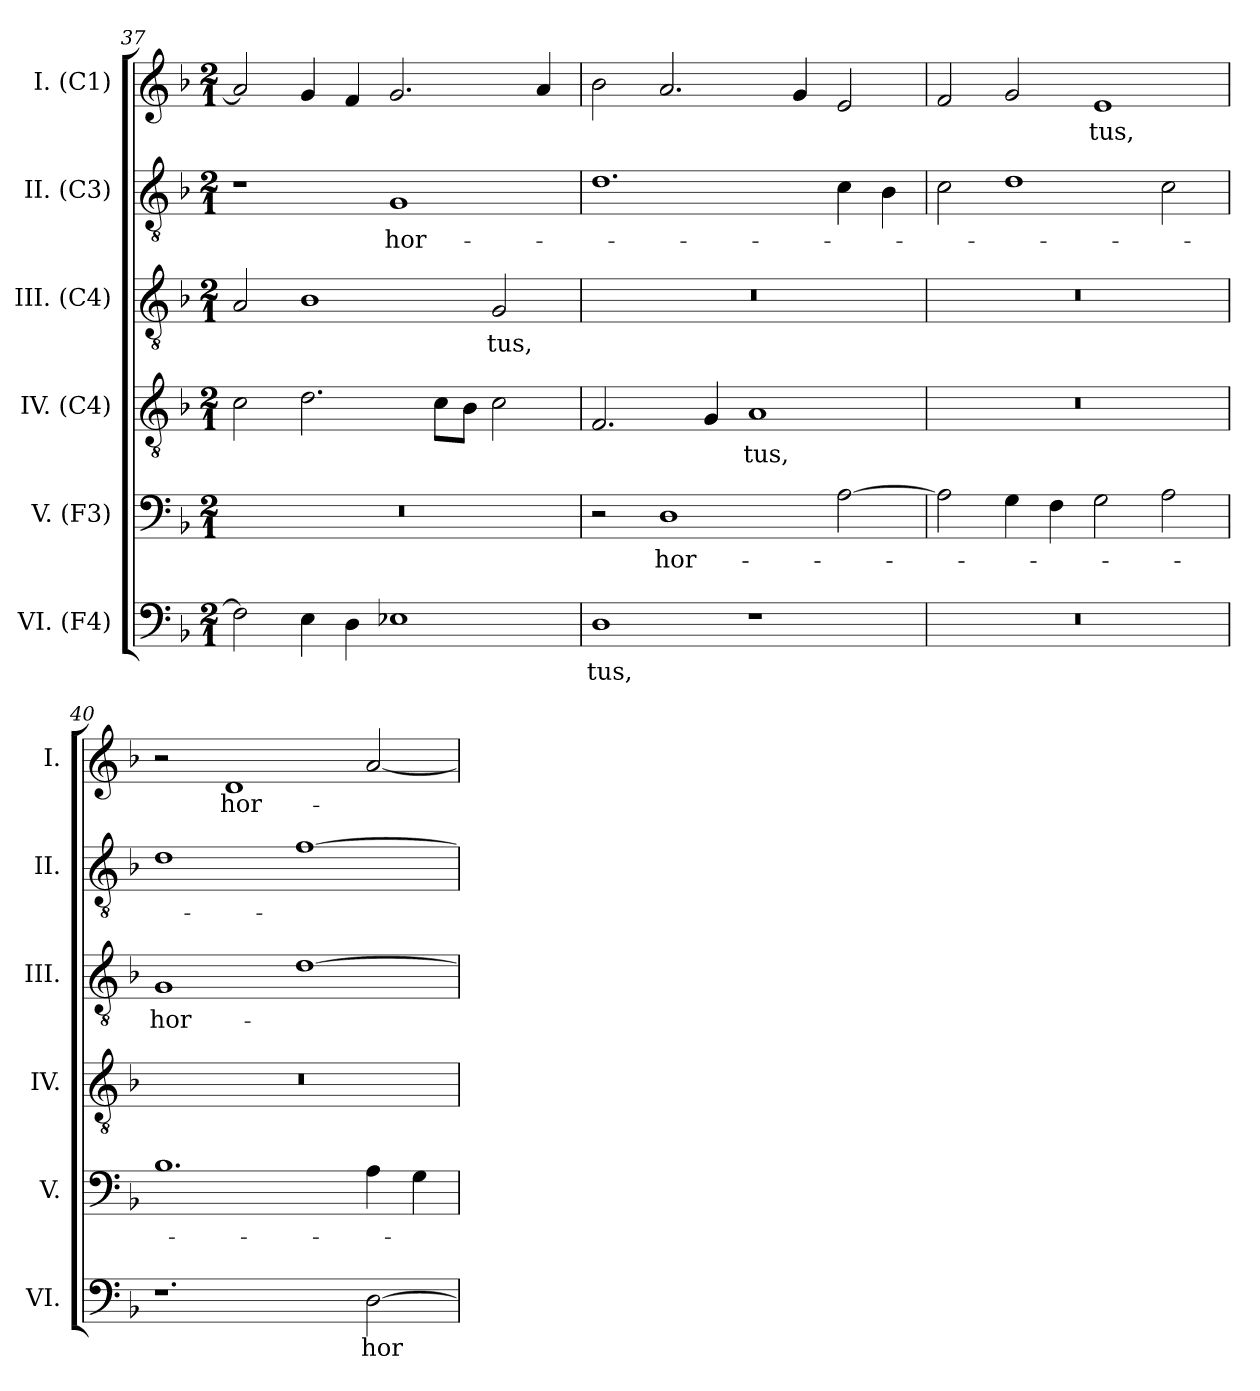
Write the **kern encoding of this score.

**kern	**text	**kern	**text	**kern	**text	**kern	**text	**kern	**text	**kern	**text
*part6	*part6	*part5	*part5	*part4	*part4	*part3	*part3	*part2	*part2	*part1	*part1
*staff6	*staff6	*staff5	*staff5	*staff4	*staff4	*staff3	*staff3	*staff2	*staff2	*staff1	*staff1
*I"VI. (F4)	*	*I"V. (F3)	*	*I"IV. (C4)	*	*I"III. (C4)	*	*I"II. (C3)	*	*I"I. (C1)	*
*I'VI.	*	*I'V.	*	*I'IV.	*	*I'III.	*	*I'II.	*	*I'I.	*
*clefF4	*	*clefF4	*	*clefGv2	*	*clefGv2	*	*clefGv2	*	*clefG2	*
*	*	*	*	*	*	*ITrd7c12	*	*	*	*	*
*k[b-]	*	*k[b-]	*	*k[b-]	*	*k[b-]	*	*k[b-]	*	*k[b-]	*
*F:	*	*F:	*	*F:	*	*F:	*	*F:	*	*F:	*
*M2/1	*	*M2/1	*	*M2/1	*	*M2/1	*	*M2/1	*	*M2/1	*
=37	=37	=37	=37	=37	=37	=37	=37	=37	=37	=37	=37
!	!	!LO:N:vis=1	!	!	!	!	!	!	!	!	!
2Fi\]	.	0r	.	2ci\	.	2AAi/	.	1r	.	2ai/]	.
4Ei\	.	.	.	2.di\	.	1BB-i	.	.	.	4gi/	.
4Di\	.	.	.	.	.	.	.	.	.	4fi/	.
!	!	!	!	!	!	!	!	!	!LO:LY:b:color=#000000	!	!
1E-Xi	.	.	.	.	.	.	.	1Gi	hor-	2.gi/	.
.	.	.	.	8ci\L	.	.	.	.	.	.	.
.	.	.	.	8B-i\J	.	.	.	.	.	.	.
!	!	!	!	!	!	!	!LO:LY:b:color=#000000	!	!	!	!
.	.	.	.	2ci\	.	2GGi/	-tus,	.	.	.	.
.	.	.	.	.	.	.	.	.	.	4ai/	.
=38	=38	=38	=38	=38	=38	=38	=38	=38	=38	=38	=38
!	!LO:LY:b:color=#000000	!	!	!	!	!LO:N:vis=1	!	!	!	!	!
1Di	-tus,	2r	.	2.Fi/	.	0r	.	1.di	.	2b-i\	.
!	!	!	!LO:LY:b:color=#000000	!	!	!	!	!	!	!	!
.	.	1Di	hor-	.	.	.	.	.	.	2.ai/	.
.	.	.	.	4Gi/	.	.	.	.	.	.	.
!	!	!	!	!	!LO:LY:b:color=#000000	!	!	!	!	!	!
1r	.	.	.	1Ai	-tus,	.	.	.	.	.	.
.	.	.	.	.	.	.	.	.	.	4gi/	.
.	.	[2Ai\	.	.	.	.	.	4ci\	.	2ei/	.
.	.	.	.	.	.	.	.	4B-i\	.	.	.
=39	=39	=39	=39	=39	=39	=39	=39	=39	=39	=39	=39
!LO:N:vis=1	!	!	!	!LO:N:vis=1	!	!LO:N:vis=1	!	!	!	!	!
0r	.	2Ai\]	.	0r	.	0r	.	2ci\	.	2fi/	.
.	.	4Gi\	.	.	.	.	.	1di	.	2gi/	.
.	.	4Fi\	.	.	.	.	.	.	.	.	.
!	!	!	!	!	!	!	!	!	!	!	!LO:LY:b:color=#000000
.	.	2Gi\	.	.	.	.	.	.	.	1ei	-tus,
.	.	2Ai\	.	.	.	.	.	2ci\	.	.	.
=40	=40	=40	=40	=40	=40	=40	=40	=40	=40	=40	=40
!	!	!	!	!LO:N:vis=1	!	!	!	!	!	!	!
!	!	!	!	!	!	!	!LO:LY:b:color=#000000	!	!	!	!
1.r	.	1.B-i	.	0r	.	1GGi	hor-	1di	.	2r	.
!	!	!	!	!	!	!	!	!	!	!	!LO:LY:b:color=#000000
.	.	.	.	.	.	.	.	.	.	1di	hor-
.	.	.	.	.	.	[1Di	.	[1fi	.	.	.
!	!LO:LY:b:color=#000000	!	!	!	!	!	!	!	!	!	!
[2Di\	hor-	4Ai\	.	.	.	.	.	.	.	[2ai/	.
.	.	4Gi\	.	.	.	.	.	.	.	.	.
=	=	=	=	=	=	=	=	=	=	=	=
*-	*-	*-	*-	*-	*-	*-	*-	*-	*-	*-	*-
